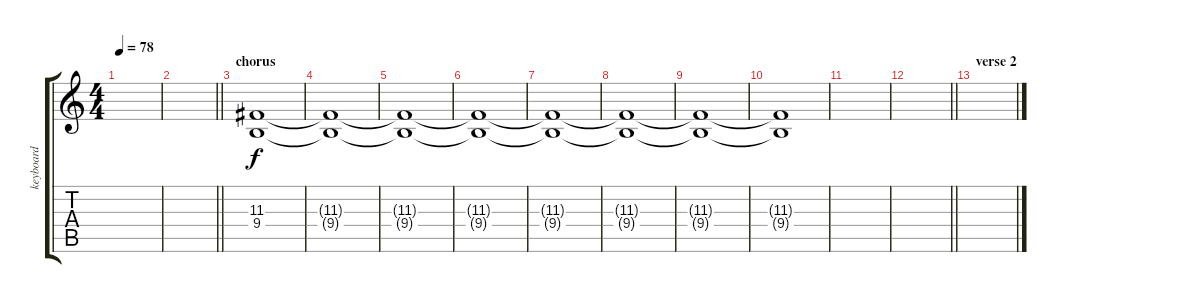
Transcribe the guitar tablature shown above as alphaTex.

\track ("keyboard" "keyboard") {instrument pad2warm}
\staff {score tabs}
\tuning (E4 B3 G3 D3 A2 E2) {hide}
\ts (4 4)
\tempo 78
\clef g2
\ks c
|
\barLineRight lightlight
|
\section ("" "chorus")
(11.3 9.4).1 |
(11.3{t} 9.4{t}).1 |
(11.3{t} 9.4{t}).1 |
(11.3{t} 9.4{t}).1 |
(11.3{t} 9.4{t}).1 |
(11.3{t} 9.4{t}).1 |
(11.3{t} 9.4{t}).1 |
(11.3{t} 9.4{t}).1 |
|
\barLineRight lightlight
|
\section ("" "verse 2")
